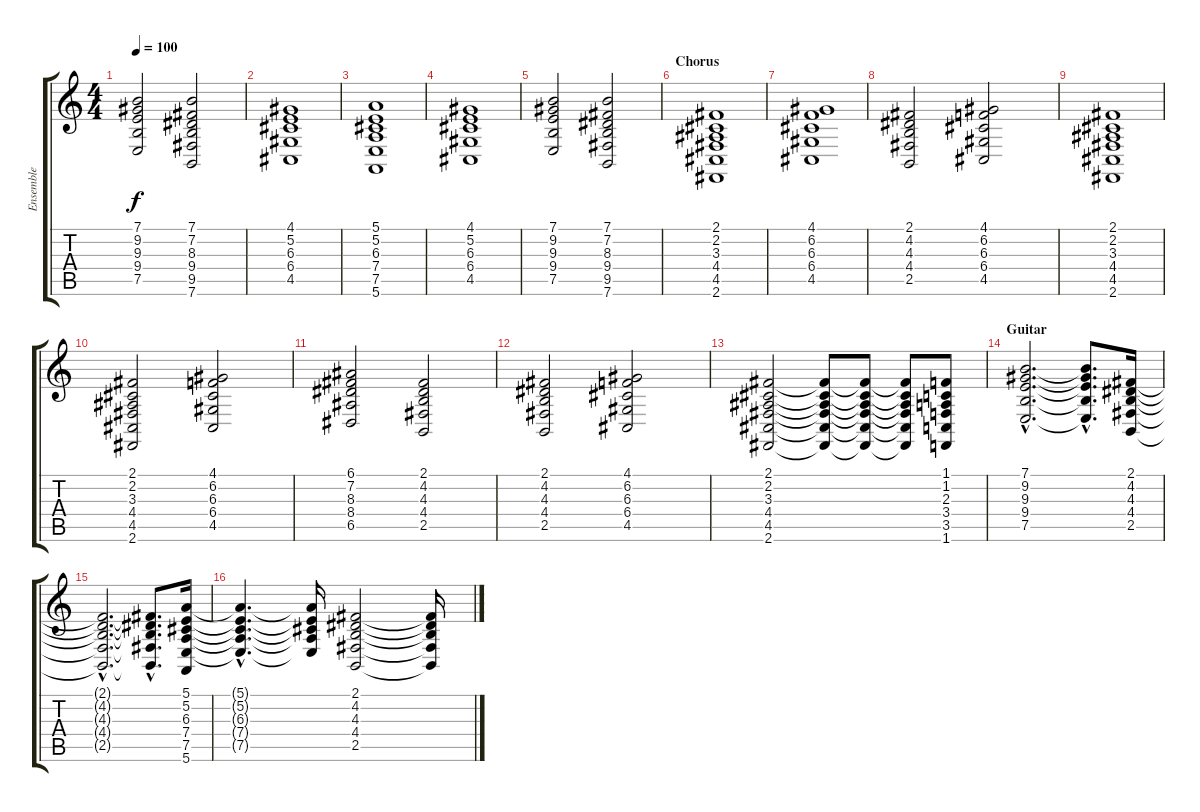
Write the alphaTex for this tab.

\track ("Ensemble" "Ensemble") {instrument stringensemble1}
\staff {score tabs}
\tuning (E4 B3 G3 D3 A2 E2) {hide}
\ts (4 4)
\tempo 100
\clef g2
\ks c
(7.1 9.2 9.3 9.4 7.5).2{dy f} (7.1 7.2 8.3 9.4 9.5 7.6).2 |
\section ("" "")
(4.1 5.2 6.3 6.4 4.5).1 |
(5.1 5.2 6.3 7.4 7.5 5.6).1 |
(4.1 5.2 6.3 6.4 4.5).1 |
(7.1 9.2 9.3 9.4 7.5).2 (7.1 7.2 8.3 9.4 9.5 7.6).2 |
\section ("" "Chorus")
(2.1 2.2 3.3 4.4 4.5 2.6).1 |
(4.1 6.2 6.3 6.4 4.5).1 |
(2.1 4.2 4.3 4.4 2.5).2 (4.1 6.2 6.3 6.4 4.5).2 |
(2.1 2.2 3.3 4.4 4.5 2.6).1 |
(2.1 2.2 3.3 4.4 4.5 2.6).2 (4.1 6.2 6.3 6.4 4.5).2 |
(6.1 7.2 8.3 8.4 6.5).2 (2.1 4.2 4.3 4.4 2.5).2 |
(2.1 4.2 4.3 4.4 2.5).2 (4.1 6.2 6.3 6.4 4.5).2 |
(2.1 2.2 3.3 4.4 4.5 2.6).2 (2.1{t} 2.2{t} 3.3{t} 4.4{t} 4.5{t} 2.6{t}).8 (2.1{t} 2.2{t} 3.3{t} 4.4{t} 4.5{t} 2.6{t}).8 (2.1{t} 2.2{t} 3.3{t} 4.4{t} 4.5{t} 2.6{t}).8 (1.1 1.2 2.3 3.4 3.5 1.6).8 |
\section ("" "Guitar")
(7.1{hac} 9.2{hac} 9.3{hac} 9.4{hac} 7.5{hac}).2{d} (7.1{hac t} 9.2{hac t} 9.3{hac t} 9.4{hac t} 7.5{hac t}).8{d} (2.1 4.2 4.3 4.4 2.5).16 |
(2.1{hac t} 4.2{hac t} 4.3{hac t} 4.4{hac t} 2.5{hac t}).2{d} (2.1{hac t} 4.2{hac t} 4.3{hac t} 4.4{hac t} 2.5{hac t}).8{d} (5.1 5.2 6.3 7.4 7.5 5.6).16 |
(5.1{hac t} 5.2{hac t} 6.3{hac t} 7.4{hac t} 7.5{hac t}).4{d} (5.1{t} 5.2{t} 6.3{t} 7.4{t} 7.5{t}).16 (2.1 4.2 4.3 4.4 2.5).2 (2.1{t} 4.2{t} 4.3{t} 4.4{t} 2.5{t}).16
